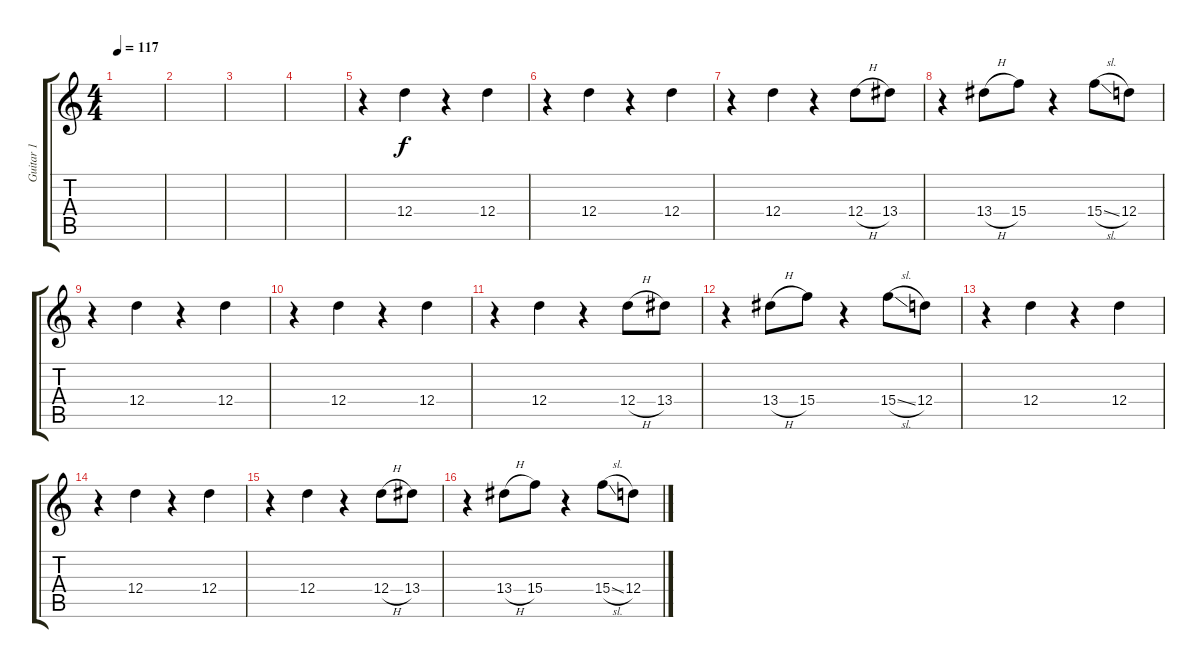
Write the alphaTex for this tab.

\track ("Guitar 1" "Guitar 1") {instrument electricguitarjazz}
\staff {score tabs}
\tuning (E4 B3 G3 D3 A2 E2) {hide}
\ts (4 4)
\tempo 117
\clef g2
\ks c
|
|
|
|
r.4 12.4.4 r.4 12.4.4 |
r.4 12.4.4 r.4 12.4.4 |
r.4 12.4.4 r.4 12.4{h}.8 13.4.8 |
r.4 13.4{h}.8 15.4.8 r.4 15.4{sl}.8 12.4.8 |
r.4 12.4.4 r.4 12.4.4 |
r.4 12.4.4 r.4 12.4.4 |
r.4 12.4.4 r.4 12.4{h}.8 13.4.8 |
r.4 13.4{h}.8 15.4.8 r.4 15.4{sl}.8 12.4.8 |
r.4 12.4.4 r.4 12.4.4 |
r.4 12.4.4 r.4 12.4.4 |
r.4 12.4.4 r.4 12.4{h}.8 13.4.8 |
r.4 13.4{h}.8 15.4.8 r.4 15.4{sl}.8 12.4.8
